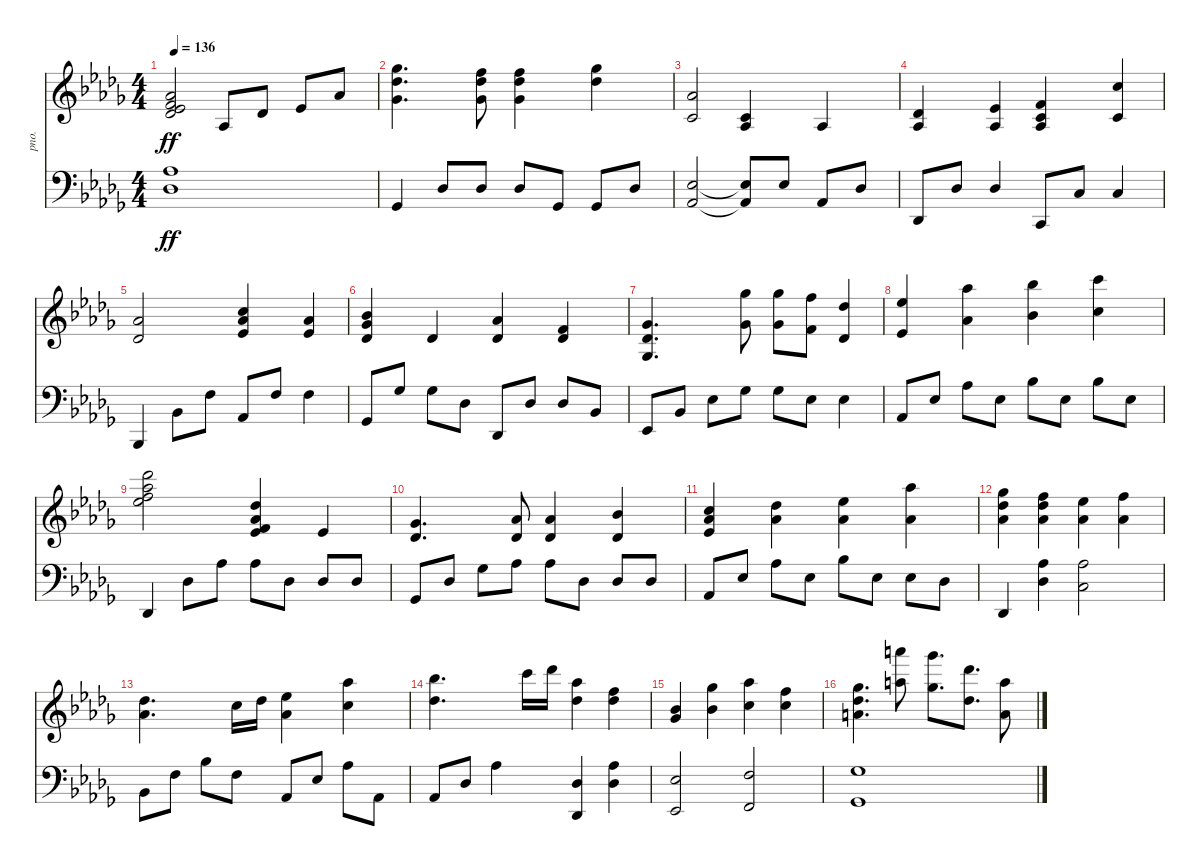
\bracketExtendMode nobrackets
\track ("Piano R" "pno.") {instrument acousticgrandpiano}
\staff {score}
\tuning (E4 B3 G3 D3 A2 E2)
\ts (4 4)
\tempo 136
\clef g2
\ks db
(8.3{acc b} 2.2{acc b} 1.1{acc forcenatural} 18.4{acc b}).2{dy ff beam Up} 1.3{acc b}.8{beam Up} 2.2{acc b}.8{beam Up} 4.2{acc b}.8{beam Up} 4.1{acc b}.8{beam Up} |
(11.3{acc b} 14.2{acc b} 14.1{acc b}).4{d beam Down} (11.3{acc b} 14.2{acc b} 13.1{acc forcenatural}).8{beam Down} (11.3{acc b} 14.2{acc b} 13.1{acc forcenatural}).4{beam Down} (14.2{acc b} 14.1{acc b}).4{beam Down} |
(1.2{acc forcenatural} 4.1{acc b}).2{beam Up} (1.3{acc b} 1.2{acc forcenatural}).4{beam Up} 1.3{acc b}.4{beam Up} |
(1.3{acc b} 2.2{acc b}).4{beam Up} (1.3{acc b} 4.2{acc b}).4{beam Up} (1.2{acc forcenatural} 1.3{acc b} 1.1{acc forcenatural}).4{beam Up} (5.3{acc forcenatural} 8.1{acc forcenatural}).4{beam Up} |
(6.3{acc b} 9.2{acc b}).2{beam Up} (9.2{acc b} 8.3{acc b} 8.1{acc forcenatural}).4{beam Up} (8.3{acc b} 9.2{acc b}).4{beam Up} |
(6.3{acc b} 7.2{acc b} 6.1{acc b}).4{beam Up} 6.3{acc b}.4{beam Up} (6.3{acc b} 4.1{acc b}).4{beam Up} (6.3{acc b} 6.2{acc forcenatural}).4{beam Up} |
(9.5{acc b} 11.4{acc b} 11.3{acc b}).4{d beam Up} (11.3{acc b} 14.1{acc b}).8{beam Down} (11.3{acc b} 14.1{acc b}).8{beam Down} (10.3{acc forcenatural} 13.1{acc forcenatural}).8{beam Down} (6.3{acc b} 9.1{acc b}).4{beam Up} |
(8.3{acc b} 11.1{acc b}).4{beam Up} (13.3{acc b} 16.1{acc b}).4{beam Down} (15.3{acc b} 18.1{acc b}).4{beam Down} (17.3{acc forcenatural} 20.1{acc forcenatural}).4{beam Down} |
(25.4{acc b} 22.3{acc forcenatural} 21.2{acc b} 21.1{acc b}).2{beam Down} (13.4{acc b} 10.3{acc forcenatural} 9.2{acc b} 9.1{acc b}).4{beam Up} 4.2{acc b}.4{beam Up} |
(2.2{acc b} 2.1{acc b}).4{d beam Up} (2.2{acc b} 4.1{acc b}).8{beam Up} (2.2{acc b} 4.1{acc b}).4{beam Up} (6.3{acc b} 6.1{acc b}).4{beam Up} |
(8.3{acc b} 9.2{acc b} 8.1{acc forcenatural}).4{beam Up} (9.2{acc b} 9.1{acc b}).4{beam Down} (9.2{acc b} 11.1{acc b}).4{beam Down} (13.3{acc b} 16.1{acc b}).4{beam Down} |
(13.3{acc b} 14.2{acc b} 14.1{acc b}).4{beam Down} (13.3{acc b} 14.2{acc b} 13.1{acc forcenatural}).4{beam Down} (13.3{acc b} 11.1{acc b}).4{beam Down} (13.3{acc b} 13.1{acc forcenatural}).4{beam Down} |
(9.2{acc b} 9.1{acc b}).4{d beam Down} 8.1{acc forcenatural}.16{beam Down} 9.1{acc b}.16{beam Down} (13.3{acc b} 16.2{acc b}).4{beam Down} (13.2{acc forcenatural} 16.1{acc b}).4{beam Down} |
(18.3{acc b} 18.1{acc b}).4{d beam Down} 20.1{acc forcenatural}.16{beam Down} 21.1{acc b}.16{beam Down} (18.3{acc b} 16.1{acc b}).4{beam Down} (18.3{acc b} 18.2{acc forcenatural}).4{beam Down} |
(11.3{acc b} 11.2{acc b}).4{beam Up} (11.2{acc b} 14.1{acc b}).4{beam Down} (13.2{acc forcenatural} 16.1{acc b}).4{beam Down} (13.2{acc forcenatural} 13.1{acc forcenatural}).4{beam Down} |
(14.2{acc b} 14.3{acc forcenatural} 14.1{acc b}).4{d beam Down} (26.3{acc forcenatural} 29.1{acc forcenatural}).8{beam Down} (23.3{acc b} 26.1{acc b}).8{d beam Down} (18.3{acc b} 21.1{acc b}).8{d beam Down} (14.3{acc forcenatural} 17.1{acc forcenatural}).8{beam Down}
\staff {score}
\tuning (G2 D2 A1 E1 B0)
\clef f4
\ottava regular
\simile none
\ks db
(11.2{acc b} 13.1{acc b}).1{dy ff beam Down} |
4.2{acc b}.4{beam Up} 6.1{acc b}.8{beam Up} 6.1{acc b}.8{beam Up} 6.1{acc b}.8{beam Up} 4.2{acc b}.8{beam Up} 4.2{acc b}.8{beam Up} 6.1{acc b}.8{beam Up} |
(6.2{acc b} 8.1{acc b}).2{beam Up} (6.2{t acc b} 8.1{t acc b}).8{beam Up} 8.1{acc b}.8{beam Up} 1.1{acc b}.8{beam Up} 6.1{acc b}.8{beam Up} |
4.3{acc b}.8{beam Up} 6.1{acc b}.8{beam Up} 6.1{acc b}.4{beam Up} 3.3{acc forcenatural}.8{beam Up} 5.1{acc forcenatural}.8{beam Up} 5.1{acc forcenatural}.4{beam Up} |
1.3{acc b}.4{beam Up} 3.1{acc b}.8{beam Down} 10.1{acc forcenatural}.8{beam Down} 1.1{acc b}.8{beam Up} 10.1{acc forcenatural}.8{beam Up} 10.1{acc forcenatural}.4{beam Down} |
4.2{acc b}.8{beam Up} 11.1{acc b}.8{beam Up} 11.1{acc b}.8{beam Down} 6.1{acc b}.8{beam Down} 4.3{acc b}.8{beam Up} 6.1{acc b}.8{beam Up} 6.1{acc b}.8{beam Up} 3.1{acc b}.8{beam Up} |
1.2{acc b}.8{beam Up} 3.1{acc b}.8{beam Up} 8.1{acc b}.8{beam Down} 11.1{acc b}.8{beam Down} 11.1{acc b}.8{beam Down} 8.1{acc b}.8{beam Down} 8.1{acc b}.4{beam Down} |
6.2{acc b}.8{beam Up} 8.1{acc b}.8{beam Up} 13.1{acc b}.8{beam Down} 8.1{acc b}.8{beam Down} 15.1{acc b}.8{beam Down} 8.1{acc b}.8{beam Down} 15.1{acc b}.8{beam Down} 8.1{acc b}.8{beam Down} |
4.3{acc b}.4{beam Up} 6.1{acc b}.8{beam Down} 13.1{acc b}.8{beam Down} 13.1{acc b}.8{beam Down} 6.1{acc b}.8{beam Down} 6.1{acc b}.8{beam Up} 6.1{acc b}.8{beam Up} |
4.2{acc b}.8{beam Up} 6.1{acc b}.8{beam Up} 11.1{acc b}.8{beam Down} 13.1{acc b}.8{beam Down} 13.1{acc b}.8{beam Down} 6.1{acc b}.8{beam Down} 6.1{acc b}.8{beam Up} 6.1{acc b}.8{beam Up} |
1.1{acc b}.8{beam Up} 8.1{acc b}.8{beam Up} 13.1{acc b}.8{beam Down} 8.1{acc b}.8{beam Down} 15.1{acc b}.8{beam Down} 8.1{acc b}.8{beam Down} 8.1{acc b}.8{beam Down} 6.1{acc b}.8{beam Down} |
4.3{acc b}.4{beam Up} (11.2{acc b} 13.1{acc b}).4{beam Down} (10.2{acc forcenatural} 13.1{acc b}).2{beam Down} |
3.1{acc b}.8{beam Down} 10.1{acc forcenatural}.8{beam Down} 15.1{acc b}.8{beam Down} 10.1{acc forcenatural}.8{beam Down} 1.1{acc b}.8{beam Up} 8.1{acc b}.8{beam Up} 13.1{acc b}.8{beam Down} 1.1{acc b}.8{beam Down} |
1.1{acc b}.8{beam Up} 6.1{acc b}.8{beam Up} 13.1{acc b}.4{beam Down} (9.4{acc b} 11.2{acc b}).4{beam Up} (11.2{acc b} 13.1{acc b}).4{beam Down} |
(6.3{acc b} 8.1{acc b}).2{beam Up} (8.3{acc forcenatural} 10.1{acc forcenatural}).2{beam Up} |
(9.3{acc b} 11.1{acc b}).1{beam Up}
